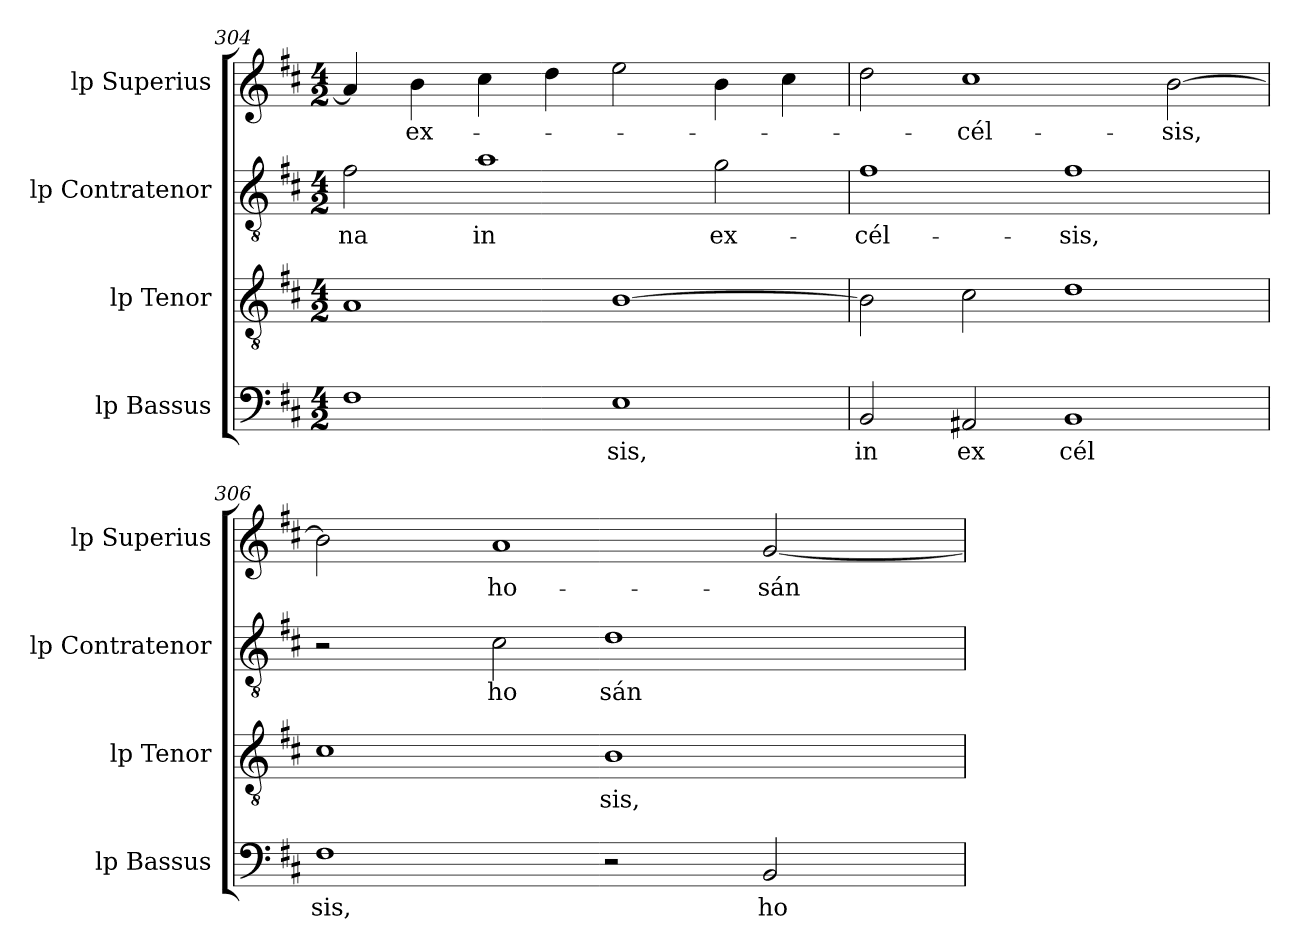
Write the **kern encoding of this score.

**kern	**text	**kern	**text	**kern	**text	**kern	**text
*part4	*part4	*part3	*part3	*part2	*part2	*part1	*part1
*staff4	*staff4	*staff3	*staff3	*staff2	*staff2	*staff1	*staff1
*I"lp Bassus	*	*I"lp Tenor	*	*I"lp Contratenor	*	*I"lp Superius	*
*I'lp Bassus	*	*I'lp Tenor	*	*I'lp Contratenor	*	*I'lp Superius	*
*clefF4	*	*clefGv2	*	*clefGv2	*	*clefG2	*
*k[f#c#]	*	*k[f#c#]	*	*k[f#c#]	*	*k[f#c#]	*
*D:	*	*D:	*	*D:	*	*D:	*
*M4/2	*	*M4/2	*	*M4/2	*	*M4/2	*
=304	=304	=304	=304	=304	=304	=304	=304
!	!	!	!	!	!LO:LY:b:cj	!	!
1F#	.	1A	.	2f#\	-na	4a/]	.
!	!	!	!	!	!	!	!LO:LY:b:cj
.	.	.	.	.	.	4b\	ex-
!	!	!	!	!	!LO:LY:b:cj	!	!
.	.	.	.	1a	in	4cc#\	.
.	.	.	.	.	.	4dd\	.
!	!LO:LY:b:cj	!	!	!	!	!	!
1E	sis,	[>1B	.	.	.	2ee\	.
!	!	!	!	!	!LO:LY:b:cj	!	!
.	.	.	.	2g\	ex-	4b\	.
.	.	.	.	.	.	4cc#\	.
=305	=305	=305	=305	=305	=305	=305	=305
!	!LO:LY:b:cj	!	!	!	!LO:LY:b:cj	!	!
2BB/	in	2B\]	.	1f#	-cél-	2dd\	.
!	!LO:LY:b:cj	!	!	!	!	!	!LO:LY:b:cj
2AA#X/	ex	2c#\	.	.	.	1cc#	-cél-
!	!LO:LY:b:cj	!	!	!	!LO:LY:b:cj	!	!
1BB	cél	1d	.	1f#	-sis,	.	.
!	!	!	!	!	!	!	!LO:LY:b:cj
.	.	.	.	.	.	[>2b\	-sis,
!!LO:LB:g=z
=306	=306	=306	=306	=306	=306	=306	=306
!	!LO:LY:b:cj	!	!	!	!	!	!
*	*	*^	*	*^	*	*	*
1F#	sis,	1c#	4ryy	.	2r	64ryy	.	2b\]	.
.	.	.	.	.	.	1ryy	.	.	.
.	.	.	32.ryy	.	.	.	.	.	.
.	.	.	1ryy	.	.	.	.	.	.
!	!	!	!	!	!	!	!LO:LY:b:cj	!	!LO:LY:b:cj
.	.	.	.	.	2c#\	.	ho	1a	ho-
!	!	!	!	!LO:LY:b:cj	!	!	!LO:LY:b:cj	!	!
2r	.	1B	.	-sis,	1d	.	sán	.	.
.	.	.	.	.	.	2ryy	.	.	.
.	.	.	2ryy	.	.	.	.	.	.
!	!LO:LY:b:cj	!	!	!	!	!	!	!	!LO:LY:b:cj
2BB/	ho-	.	.	.	.	.	.	[<2g/	-sán-
.	.	.	.	.	.	4ryy	.	.	.
.	.	.	.	.	.	8...ryy	.	.	.
.	.	.	8ryy	.	.	.	.	.	.
.	.	.	16ryy	.	.	.	.	.	.
.	.	.	64ryy	.	.	.	.	.	.
*	*	*v	*v	*	*	*	*	*	*
*	*	*	*	*v	*v	*	*	*
=	=	=	=	=	=	=	=
*-	*-	*-	*-	*-	*-	*-	*-
